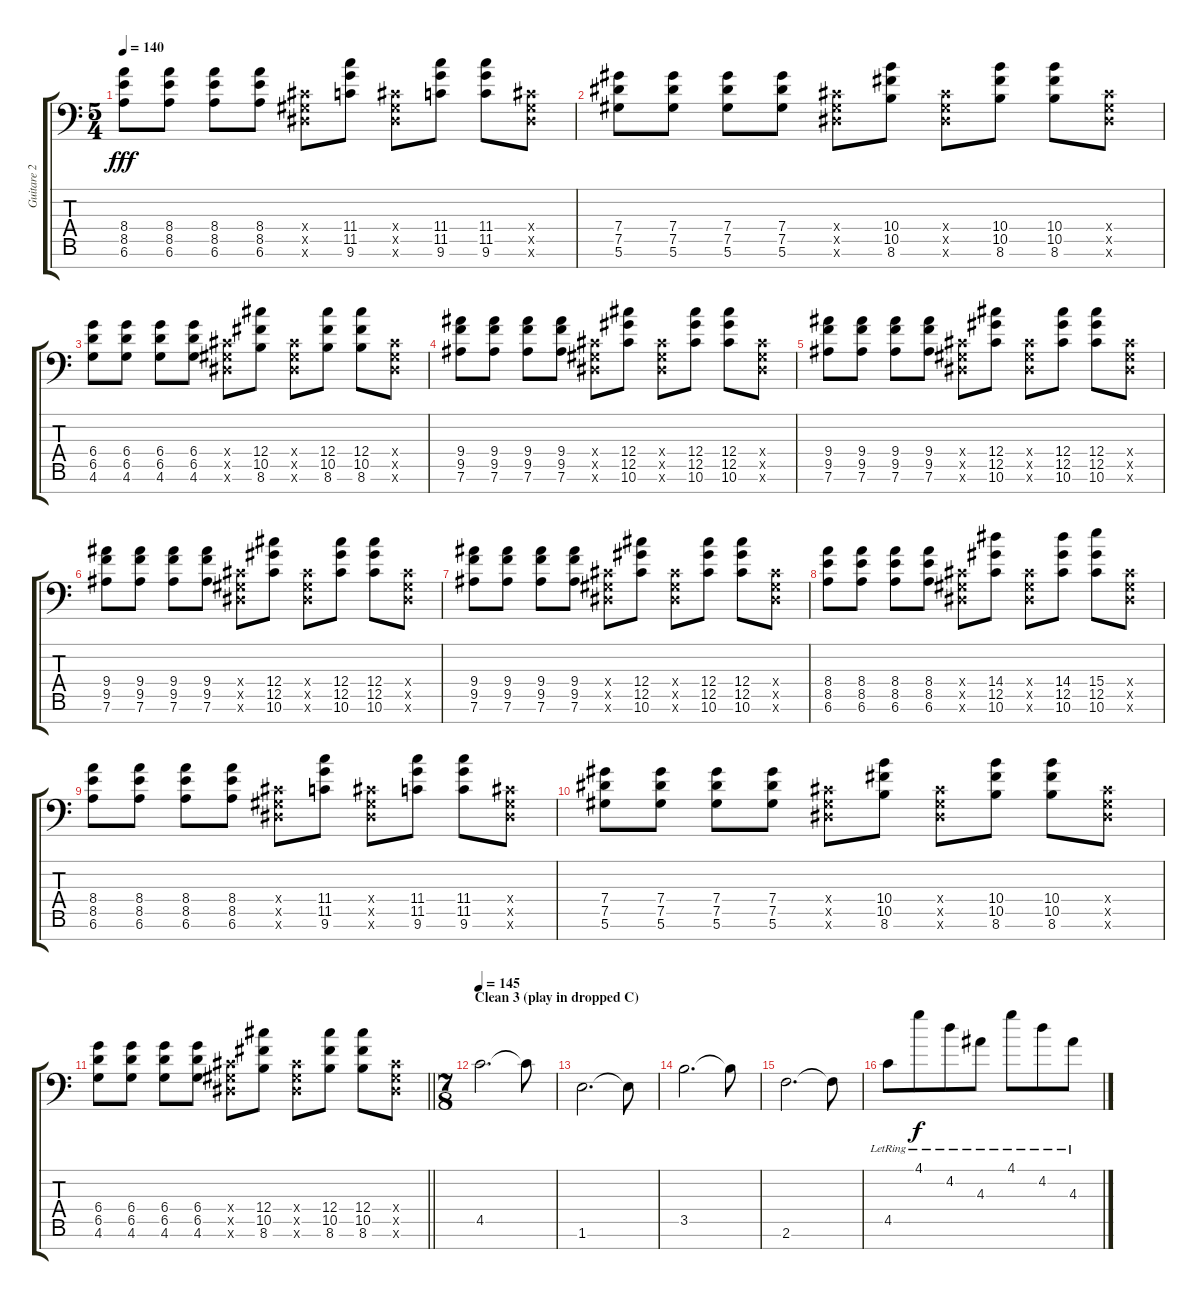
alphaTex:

\track ("Guitare 2" "Guitare 2") {instrument distortionguitar}
\staff {score tabs}
\tuning (Eb4 Bb3 Gb3 Db3 Ab2 Eb2 Bb1) {hide}
\ts (5 4)
\tempo 140
\clef f4
\ks c
(8.4 8.5 6.6).8{dy fff} (8.4 8.5 6.6).8 (8.4 8.5 6.6).8 (8.4 8.5 6.6).8 (0.4{x} 0.5{x} 0.6{x}).8 (11.4 11.5 9.6).8 (0.4{x} 0.5{x} 0.6{x}).8 (11.4 11.5 9.6).8 (11.4 11.5 9.6).8 (0.4{x} 0.5{x} 0.6{x}).8 |
(7.4 7.5 5.6).8 (7.4 7.5 5.6).8 (7.4 7.5 5.6).8 (7.4 7.5 5.6).8 (0.4{x} 0.5{x} 0.6{x}).8 (10.4 10.5 8.6).8 (0.4{x} 0.5{x} 0.6{x}).8 (10.4 10.5 8.6).8 (10.4 10.5 8.6).8 (0.4{x} 0.5{x} 0.6{x}).8 |
(6.4 6.5 4.6).8 (6.4 6.5 4.6).8 (6.4 6.5 4.6).8 (6.4 6.5 4.6).8 (0.4{x} 0.5{x} 0.6{x}).8 (12.4 10.5 8.6).8 (0.4{x} 0.5{x} 0.6{x}).8 (12.4 10.5 8.6).8 (12.4 10.5 8.6).8 (0.4{x} 0.5{x} 0.6{x}).8 |
(9.4 9.5 7.6).8 (9.4 9.5 7.6).8 (9.4 9.5 7.6).8 (9.4 9.5 7.6).8 (0.4{x} 0.5{x} 0.6{x}).8 (12.4 12.5 10.6).8 (0.4{x} 0.5{x} 0.6{x}).8 (12.4 12.5 10.6).8 (12.4 12.5 10.6).8 (0.4{x} 0.5{x} 0.6{x}).8 |
(9.4 9.5 7.6).8 (9.4 9.5 7.6).8 (9.4 9.5 7.6).8 (9.4 9.5 7.6).8 (0.4{x} 0.5{x} 0.6{x}).8 (12.4 12.5 10.6).8 (0.4{x} 0.5{x} 0.6{x}).8 (12.4 12.5 10.6).8 (12.4 12.5 10.6).8 (0.4{x} 0.5{x} 0.6{x}).8 |
(9.4 9.5 7.6).8 (9.4 9.5 7.6).8 (9.4 9.5 7.6).8 (9.4 9.5 7.6).8 (0.4{x} 0.5{x} 0.6{x}).8 (12.4 12.5 10.6).8 (0.4{x} 0.5{x} 0.6{x}).8 (12.4 12.5 10.6).8 (12.4 12.5 10.6).8 (0.4{x} 0.5{x} 0.6{x}).8 |
(9.4 9.5 7.6).8 (9.4 9.5 7.6).8 (9.4 9.5 7.6).8 (9.4 9.5 7.6).8 (0.4{x} 0.5{x} 0.6{x}).8 (12.4 12.5 10.6).8 (0.4{x} 0.5{x} 0.6{x}).8 (12.4 12.5 10.6).8 (12.4 12.5 10.6).8 (0.4{x} 0.5{x} 0.6{x}).8 |
(8.4 8.5 6.6).8 (8.4 8.5 6.6).8 (8.4 8.5 6.6).8 (8.4 8.5 6.6).8 (0.4{x} 0.5{x} 0.6{x}).8 (14.4 12.5 10.6).8 (0.4{x} 0.5{x} 0.6{x}).8 (14.4 12.5 10.6).8 (15.4 12.5 10.6).8 (0.4{x} 0.5{x} 0.6{x}).8 |
(8.4 8.5 6.6).8 (8.4 8.5 6.6).8 (8.4 8.5 6.6).8 (8.4 8.5 6.6).8 (0.4{x} 0.5{x} 0.6{x}).8 (11.4 11.5 9.6).8 (0.4{x} 0.5{x} 0.6{x}).8 (11.4 11.5 9.6).8 (11.4 11.5 9.6).8 (0.4{x} 0.5{x} 0.6{x}).8 |
(7.4 7.5 5.6).8 (7.4 7.5 5.6).8 (7.4 7.5 5.6).8 (7.4 7.5 5.6).8 (0.4{x} 0.5{x} 0.6{x}).8 (10.4 10.5 8.6).8 (0.4{x} 0.5{x} 0.6{x}).8 (10.4 10.5 8.6).8 (10.4 10.5 8.6).8 (0.4{x} 0.5{x} 0.6{x}).8 |
\barLineRight lightlight
(6.4 6.5 4.6).8 (6.4 6.5 4.6).8 (6.4 6.5 4.6).8 (6.4 6.5 4.6).8 (0.4{x} 0.5{x} 0.6{x}).8 (12.4 10.5 8.6).8 (0.4{x} 0.5{x} 0.6{x}).8 (12.4 10.5 8.6).8 (12.4 10.5 8.6).8 (0.4{x} 0.5{x} 0.6{x}).8 |
\ts (7 8)
\section ("" "Clean 3 (play in dropped C)")
\tempo 145
4.5.2{d volume 13 balance 7 instrument electricguitarjazz} 4.5{t}.8 |
1.6.2{d} 1.6{t}.8 |
3.5.2{d} 3.5{t}.8 |
2.6.2{d} 2.6{t}.8 |
4.5{lr}.8 4.1{lr}.8{dy f} 4.2{lr}.8 4.3{lr}.8 4.1{lr}.8 4.2{lr}.8 4.3{lr}.8
